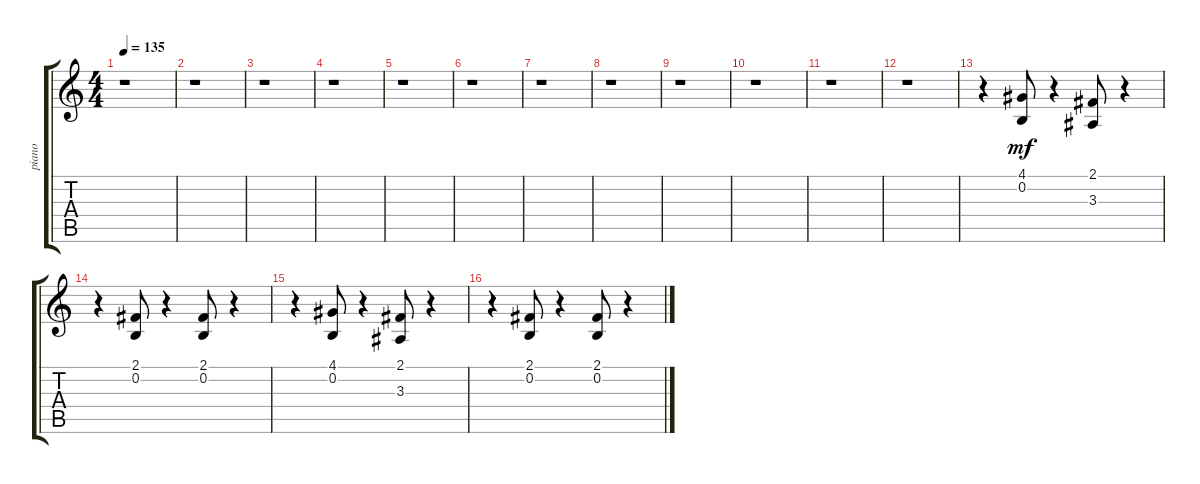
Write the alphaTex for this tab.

\track ("piano" "piano") {instrument acousticgrandpiano}
\staff {score tabs}
\tuning (E4 B3 G3 D3 A2 E2) {hide}
\ts (4 4)
\tempo 135
\clef g2
\ks c
r.1{dy p} |
r.1 |
r.1 |
r.1 |
r.1 |
r.1 |
r.1 |
r.1 |
r.1 |
r.1 |
r.1 |
r.1 |
r.4 (4.1 0.2).8{dy mf} r.4 (2.1 3.3).8 r.4 |
r.4 (2.1 0.2).8 r.4 (2.1 0.2).8 r.4 |
r.4 (4.1 0.2).8 r.4 (2.1 3.3).8 r.4 |
r.4 (2.1 0.2).8 r.4 (2.1 0.2).8 r.4
